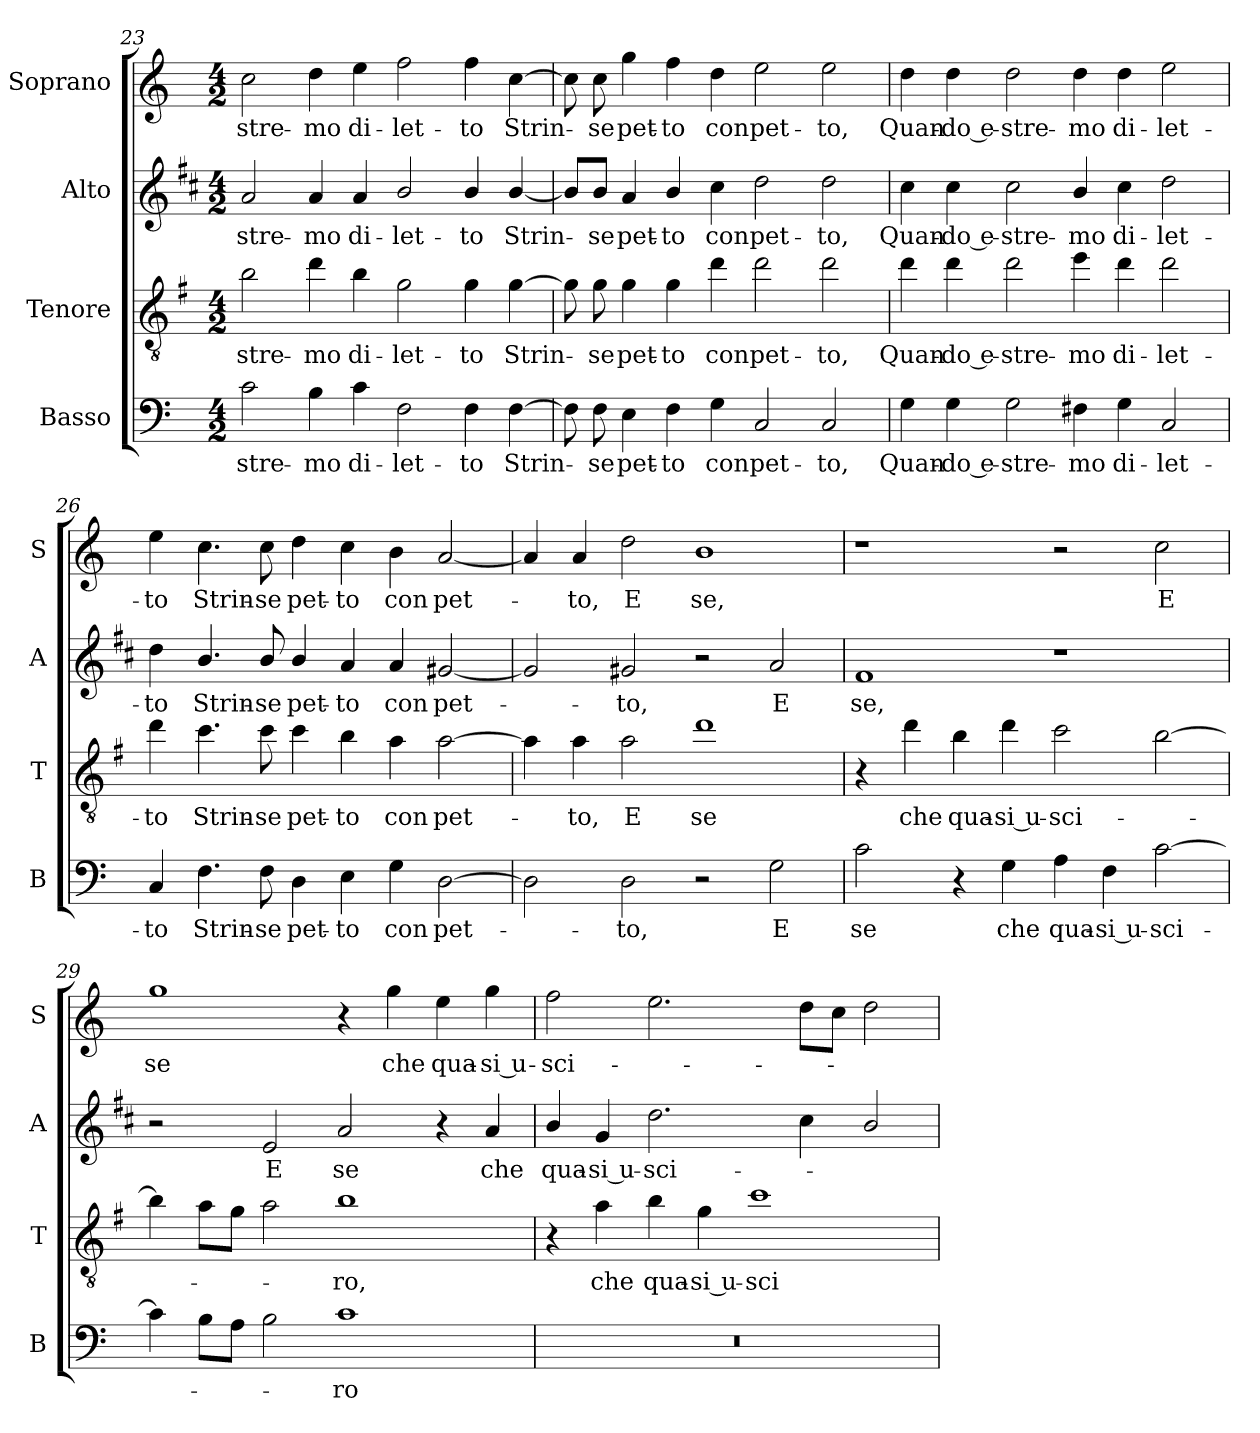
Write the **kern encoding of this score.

**kern	**text	**kern	**text	**kern	**text	**kern	**text
*part4	*part4	*part3	*part3	*part2	*part2	*part1	*part1
*staff4	*staff4	*staff3	*staff3	*staff2	*staff2	*staff1	*staff1
*I"Basso	*	*I"Tenore	*	*I"Alto	*	*I"Soprano	*
*I'B	*	*I'T	*	*I'A	*	*I'S	*
*clefF4	*	*clefGv2	*	*clefG2	*	*clefG2	*
*	*	*ITrd4c7	*	*ITrd1c2	*	*	*
*k[]	*	*k[]	*	*k[]	*	*k[]	*
*C:	*	*C:	*	*C:	*	*C:	*
*M4/2	*	*M4/2	*	*M4/2	*	*M4/2	*
=23	=23	=23	=23	=23	=23	=23	=23
!	!LO:LY:b	!	!LO:LY:b	!	!LO:LY:b	!	!LO:LY:b
2c\	-stre-	2e\	-stre-	2g/	-stre-	2cc\	-stre-
!	!LO:LY:b	!	!LO:LY:b	!	!LO:LY:b	!	!LO:LY:b
4B\	-mo	4g\	-mo	4g/	-mo	4dd\	-mo
!	!LO:LY:b	!	!LO:LY:b	!	!LO:LY:b	!	!LO:LY:b
4c\	di-	4e\	di-	4g/	di-	4ee\	di-
!	!LO:LY:b	!	!LO:LY:b	!	!LO:LY:b	!	!LO:LY:b
2F\	-let-	2c\	-let-	2a/	-let-	2ff\	-let-
!	!LO:LY:b	!	!LO:LY:b	!	!LO:LY:b	!	!LO:LY:b
4F\	-to	4c\	-to	4a/	-to	4ff\	-to
!	!LO:LY:b	!	!LO:LY:b	!	!LO:LY:b	!	!LO:LY:b
[4F\	Strin-	[4c\	Strin-	[4a/	Strin-	[4cc\	Strin-
=24	=24	=24	=24	=24	=24	=24	=24
8F\]	.	8c\]	.	8a/L]	.	8cc\]	.
!	!LO:LY:b	!	!LO:LY:b	!	!LO:LY:b	!	!LO:LY:b
8F\	-se	8c\	-se	8a/J	-se	8cc\	-se
!	!LO:LY:b	!	!LO:LY:b	!	!LO:LY:b	!	!LO:LY:b
4E\	pet-	4c\	pet-	4g/	pet-	4gg\	pet-
!	!LO:LY:b	!	!LO:LY:b	!	!LO:LY:b	!	!LO:LY:b
4F\	-to	4c\	-to	4a/	-to	4ff\	-to
!	!LO:LY:b	!	!LO:LY:b	!	!LO:LY:b	!	!LO:LY:b
4G\	con	4g\	con	4b\	con	4dd\	con
!	!LO:LY:b	!	!LO:LY:b	!	!LO:LY:b	!	!LO:LY:b
2C/	pet-	2g\	pet-	2cc\	pet-	2ee\	pet-
!	!LO:LY:b	!	!LO:LY:b	!	!LO:LY:b	!	!LO:LY:b
2C/	-to,	2g\	-to,	2cc\	-to,	2ee\	-to,
!!LO:PB:g=z
=25	=25	=25	=25	=25	=25	=25	=25
!	!LO:LY:b	!	!LO:LY:b	!	!LO:LY:b	!	!LO:LY:b
4G\	Quan-	4g\	Quan-	4b\	Quan-	4dd\	Quan-
!	!LO:LY:b	!	!LO:LY:b	!	!LO:LY:b	!	!LO:LY:b
4G\	-do e-	4g\	-do e-	4b\	-do e-	4dd\	-do e-
!	!LO:LY:b	!	!LO:LY:b	!	!LO:LY:b	!	!LO:LY:b
2G\	-stre-	2g\	-stre-	2b\	-stre-	2dd\	-stre-
!	!LO:LY:b	!	!LO:LY:b	!	!LO:LY:b	!	!LO:LY:b
4F#X\	-mo	4a\	-mo	4a/	-mo	4dd\	-mo
!	!LO:LY:b	!	!LO:LY:b	!	!LO:LY:b	!	!LO:LY:b
4G\	di-	4g\	di-	4b\	di-	4dd\	di-
!	!LO:LY:b	!	!LO:LY:b	!	!LO:LY:b	!	!LO:LY:b
2C/	-let-	2g\	-let-	2cc\	-let-	2ee\	-let-
=26	=26	=26	=26	=26	=26	=26	=26
!	!LO:LY:b	!	!LO:LY:b	!	!LO:LY:b	!	!LO:LY:b
4C/	-to	4g\	-to	4cc\	-to	4ee\	-to
!	!LO:LY:b	!	!LO:LY:b	!	!LO:LY:b	!	!LO:LY:b
4.F\	Strin-	4.f\	Strin-	4.a/	Strin-	4.cc\	Strin-
!	!LO:LY:b	!	!LO:LY:b	!	!LO:LY:b	!	!LO:LY:b
8F\	-se	8f\	-se	8a/	-se	8cc\	-se
!	!LO:LY:b	!	!LO:LY:b	!	!LO:LY:b	!	!LO:LY:b
4D\	pet-	4f\	pet-	4a/	pet-	4dd\	pet-
!	!LO:LY:b	!	!LO:LY:b	!	!LO:LY:b	!	!LO:LY:b
4E\	-to	4e\	-to	4g/	-to	4cc\	-to
!	!LO:LY:b	!	!LO:LY:b	!	!LO:LY:b	!	!LO:LY:b
4G\	con	4d\	con	4g/	con	4b\	con
!	!LO:LY:b	!	!LO:LY:b	!	!LO:LY:b	!	!LO:LY:b
[2D\	pet-	[2d\	pet-	[2f#X/	pet-	[2a/	pet-
=27	=27	=27	=27	=27	=27	=27	=27
2D\]	.	4d\]	.	2f#/]	.	4a/]	.
!	!	!	!LO:LY:b	!	!	!	!LO:LY:b
.	.	4d\	-to,	.	.	4a/	-to,
!	!LO:LY:b	!	!LO:LY:b	!	!LO:LY:b	!	!LO:LY:b
2D\	-to,	2d\	E	2f#X/	-to,	2dd\	E
!	!	!	!LO:LY:b	!	!	!	!LO:LY:b
2r	.	1g	se	2r	.	1b	se,
!	!LO:LY:b	!	!	!	!LO:LY:b	!	!
2G\	E	.	.	2g/	E	.	.
=28	=28	=28	=28	=28	=28	=28	=28
!	!LO:LY:b	!	!	!	!LO:LY:b	!	!
2c\	se	4r	.	1e	se,	1r	.
!	!	!	!LO:LY:b	!	!	!	!
.	.	4g\	che	.	.	.	.
!	!	!	!LO:LY:b	!	!	!	!
4r	.	4e\	qua-	.	.	.	.
!	!LO:LY:b	!	!LO:LY:b	!	!	!	!
4G\	che	4g\	-si u-	.	.	.	.
!	!LO:LY:b	!	!LO:LY:b	!	!	!	!
4A\	qua-	2f\	-sci-	1r	.	2r	.
!	!LO:LY:b	!	!	!	!	!	!
4F\	-si u-	.	.	.	.	.	.
!	!LO:LY:b	!	!	!	!	!	!LO:LY:b
[2c\	-sci-	[2e\	.	.	.	2cc\	E
!!LO:LB:g=z
=29	=29	=29	=29	=29	=29	=29	=29
!	!	!	!	!	!	!	!LO:LY:b
4c\]	.	4e\]	.	2r	.	1gg	se
8B\L	.	8d\L	.	.	.	.	.
8A\J	.	8c\J	.	.	.	.	.
!	!	!	!	!	!LO:LY:b	!	!
2B\	.	2d\	.	2d/	E	.	.
!	!LO:LY:b	!	!LO:LY:b	!	!LO:LY:b	!	!
1c	-ro	1e	-ro,	2g/	se	4r	.
!	!	!	!	!	!	!	!LO:LY:b
.	.	.	.	.	.	4gg\	che
!	!	!	!	!	!	!	!LO:LY:b
.	.	.	.	4r	.	4ee\	qua-
!	!	!	!	!	!LO:LY:b	!	!LO:LY:b
.	.	.	.	4g/	che	4gg\	-si u-
=30	=30	=30	=30	=30	=30	=30	=30
!	!	!	!	!	!LO:LY:b	!	!LO:LY:b
0r	.	4r	.	4a/	qua-	2ff\	-sci-
!	!	!	!LO:LY:b	!	!LO:LY:b	!	!
.	.	4d\	che	4f/	-si u-	.	.
!	!	!	!LO:LY:b	!	!LO:LY:b	!	!
.	.	4e\	qua-	2.cc\	-sci-	2.ee\	.
!	!	!	!LO:LY:b	!	!	!	!
.	.	4c\	-si u-	.	.	.	.
!	!	!	!LO:LY:b	!	!	!	!
.	.	1f	-sci-	.	.	.	.
.	.	.	.	4b\	.	8dd\L	.
.	.	.	.	.	.	8cc\J	.
.	.	.	.	2a/	.	2dd\	.
=	=	=	=	=	=	=	=
*-	*-	*-	*-	*-	*-	*-	*-
